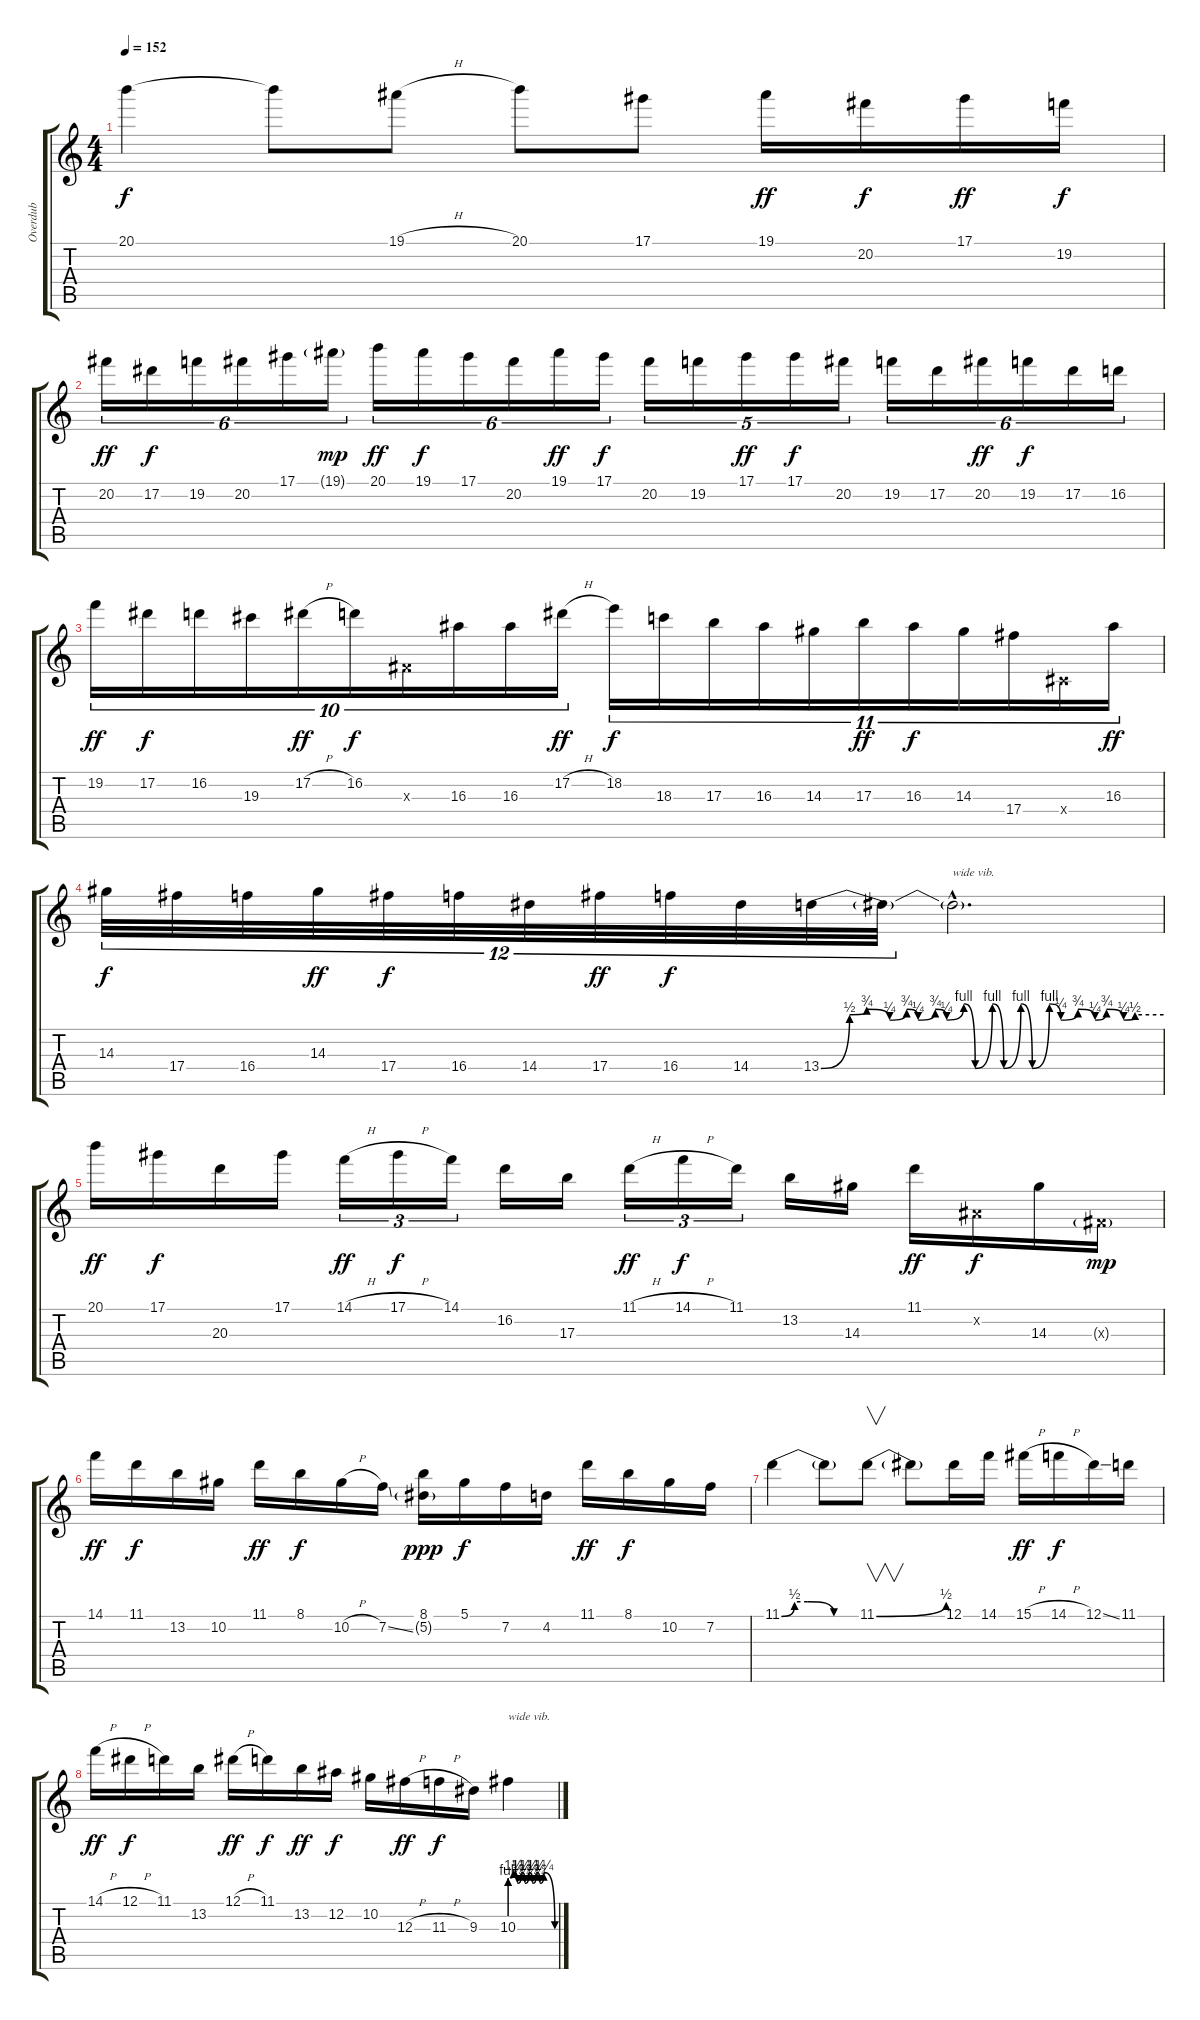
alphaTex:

\track ("Overdub" "Overdub") {instrument fretlessbass}
\staff {score tabs}
\tuning (Eb4 Bb3 Gb3 Db3 Ab2 Eb2) {hide}
\ts (4 4)
\tempo 152
\clef g2
\ks c
20.1{t}.4{dy f} 20.1{t}.8 19.1{h}.8 20.1.8 17.1.8 19.1.16{dy ff} 20.2.16{dy f} 17.1.16{dy ff} 19.2.16{dy f} |
20.2.16{tu (6 4) dy ff} 17.2.16{tu (6 4) dy f} 19.2.16{tu (6 4)} 20.2.16{tu (6 4)} 17.1.16{tu (6 4)} 19.1{g}.16{tu (6 4) dy mp} 20.1.16{tu (6 4) dy ff} 19.1.16{tu (6 4) dy f} 17.1.16{tu (6 4)} 20.2.16{tu (6 4)} 19.1.16{tu (6 4) dy ff} 17.1.16{tu (6 4) dy f} 20.2.16{tu (5 4)} 19.2.16{tu (5 4)} 17.1.16{tu (5 4) dy ff} 17.1.16{tu (5 4) dy f} 20.2.16{tu (5 4)} 19.2.16{tu (6 4)} 17.2.16{tu (6 4)} 20.2.16{tu (6 4) dy ff} 19.2.16{tu (6 4) dy f} 17.2.16{tu (6 4)} 16.2.16{tu (6 4)} |
19.2.16{tu (10 8) dy ff} 17.2.16{tu (10 8) dy f} 16.2.16{tu (10 8)} 19.3.16{tu (10 8)} 17.2{h}.16{tu (10 8) dy ff} 16.2.16{tu (10 8) dy f} 0.3{x}.16{tu (10 8)} 16.3.16{tu (10 8)} 16.3.16{tu (10 8)} 17.2{h}.16{tu (10 8) dy ff} 18.2.16{tu (11 8) dy f} 18.3.16{tu (11 8)} 17.3.16{tu (11 8)} 16.3.16{tu (11 8)} 14.3.16{tu (11 8)} 17.3.16{tu (11 8) dy ff} 16.3.16{tu (11 8) dy f} 14.3.16{tu (11 8)} 17.4.16{tu (11 8)} 0.4{x}.16{tu (11 8)} 16.3.16{tu (11 8) dy ff} |
14.3.32{tu (12 8) dy f} 17.4.32{tu (12 8)} 16.4.32{tu (12 8)} 14.3.32{tu (12 8) dy ff} 17.4.32{tu (12 8) dy f} 16.4.32{tu (12 8)} 14.4.32{tu (12 8)} 17.4.32{tu (12 8) dy ff} 16.4.32{tu (12 8) dy f} 14.4.32{tu (12 8)} 13.4{be (custom 0 0 5 2 8 3 12 1 15 3 17 1 20 3 22 1 25 4 27 0 30 4 32 0 35 4 37 0 40 4 42 1 45 3 48 1 50 3 53 1 55 2 60 2)}.32{tu (12 8)} 13.4{t}.32{tu (12 8)} 13.4{hac t}.2{d txt "wide vib."} |
20.1.16{dy ff} 17.1.16{dy f} 20.3.16 17.1.16 14.1{h}.16{tu (3 2) dy ff} 17.1{h}.16{tu (3 2) dy f} 14.1.16{tu (3 2)} 16.2.16 17.3.16 11.1{h}.16{tu (3 2) dy ff} 14.1{h}.16{tu (3 2) dy f} 11.1.16{tu (3 2)} 13.2.16 14.3.16 11.1.16{dy ff} 0.2{x}.16{dy f} 14.3.16 0.3{g x}.16{dy mp} |
14.1.16{dy ff} 11.1.16{dy f} 13.2.16 10.2.16 11.1.16{dy ff} 8.1.16{dy f} 10.2{h}.16 7.2{ss}.16 (8.1 5.2{g}).16{dy ppp} 5.1.16{dy f} 7.2.16 4.2.16 11.1.16{dy ff} 8.1.16{dy f} 10.2.16 7.2.16 |
11.1{be (custom 0 0 10 2 20 2 40 0 60 0)}.4 11.1{t}.8 11.1{be (bend 0 0 60 2)}.8{v} 11.1{t}.8 12.1.16 14.1.16 15.1{h}.16{dy ff} 14.1{h}.16{dy f} 12.1{ss}.16 11.1.16 |
14.1{h}.16{dy ff} 12.1{h}.16{dy f} 11.1.16 13.2.16 12.1{h}.16{dy ff} 11.1.16{dy f} 13.2.16{dy ff} 12.2.16{dy f} 10.2.16 12.3{h}.16{dy ff} 11.3{h}.16{dy f} 9.3.16 10.3{be (custom 0 4 5 5 10 3 15 5 20 3 25 5 30 3 35 5 40 3 45 5 60 0)}.4{txt "wide vib."}
